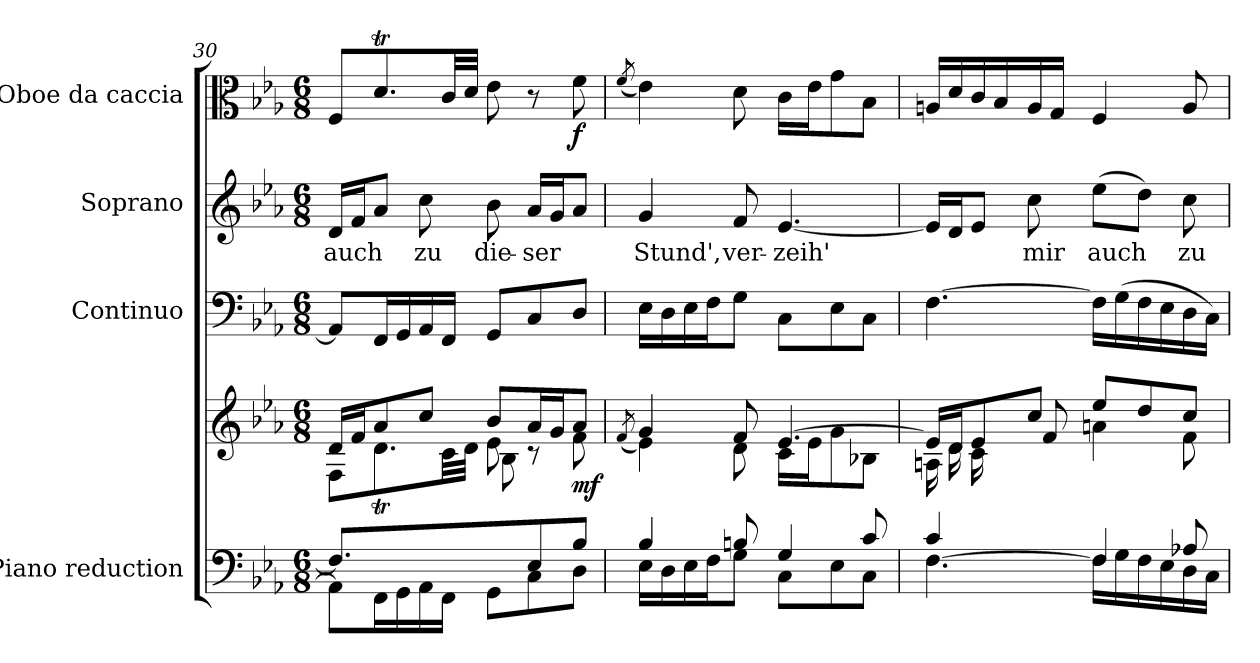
**kern	**kern	**dynam	**kern	**kern	**text	**kern	**dynam
*part4	*part4	*part4	*part3	*part2	*part2	*part1	*part1
*staff5	*staff4	*staff4/5	*staff3	*staff2	*staff2	*staff1	*staff1
*I"Piano reduction	*	*	*I"Continuo	*I"Soprano	*	*I"Oboe da caccia	*
*I'Pno	*	*	*	*	*	*I'Ob	*
*clefF4	*clefG2	*	*clefF4	*clefG2	*	*clefC3	*
*k[b-e-a-]	*k[b-e-a-]	*	*k[b-e-a-]	*k[b-e-a-]	*	*k[b-e-a-]	*
*M6/8	*M6/8	*	*M6/8	*M6/8	*	*M6/8	*
=30	=30	=30	=30	=30	=30	=30	=30
*^	*^	*	*	*	*	*	*
*	*	*	*^	*	*	*	*	*	*
!	!	!	!	!	!	!	!	!LO:LY:b	!	!
4.F/]	8AA-\L]	16d/LL	8F\L	4.ryy	.	8AA-/L]	16d/LL	auch	8F/L	.
.	.	16f/J	.	.	.	.	16f/J	.	.	.
.	16FF\L	8a-/	8.dt\	.	.	16FF/L	8a-/J	.	8.dt/	.
.	16GG\	.	.	.	.	16GG/	.	.	.	.
!	!	!	!	!	!	!	!	!LO:LY:b	!	!
.	16AA-\	8cc/J	.	.	.	16AA-/	8cc\	zu	.	.
.	16FF\JJ	.	32c\LL	.	.	16FF/JJ	.	.	32c/LL	.
.	.	.	32d\JJJ	.	.	.	.	.	32d/JJJ	.
!	!	!	!	!	!	!	!	!LO:LY:b	!	!
8ryy	8GG\L	8b-/L	8e-\	8B-\L	.	8GG/L	8b-\	die-	8e-\	.
!	!	!	!	!	!	!	!	!LO:LY:b	!	!
8E-/	8C\	16a-/L	8r	4ryy	.	8C/	16a-/LL	-ser	8r	.
.	.	16g/J	.	.	.	.	16g/J	.	.	.
!	!	!	!	!	!LO:DY:b	!	!	!	!	!LO:DY:b
8B-/J	8D\J	8a-/J	8f\	.	mf	8D/J	8a-/J	.	8f\	f
*	*	*	*v	*v	*	*	*	*	*	*
=31	=31	=31	=31	=31	=31	=31	=31	=31	=31
.	.	.	(<8qf/	.	.	.	.	(8qf/	.
!	!	!	!	!	!	!	!LO:LY:b	!	!
4B-/	16E-\LL	4g/	4e-\)	.	16E-\LL	4g/	Stund',	4e-\)	.
.	16D\	.	.	.	16D\	.	.	.	.
.	16E-\	.	.	.	16E-\	.	.	.	.
.	16F\J	.	.	.	16F\J	.	.	.	.
!	!	!	!	!	!	!	!LO:LY:b	!	!
8Bn/	8G\J	8f/	8d\	.	8G\J	8f/	ver-	8d\	.
!	!	!	!	!	!	!	!LO:LY:b	!	!
4G/	8C\L	[4.e-/	16c\LL	.	8C\L	[4.e-/	-zeih'	16c\LL	.
.	.	.	16e-\J	.	.	.	.	16e-\J	.
.	8E-\	.	8g\	.	8E-\	.	.	8g\	.
8c/	8C\J	.	8B-X\J	.	8C\J	.	.	8B-\J	.
=32	=32	=32	=32	=32	=32	=32	=32	=32	=32
*	*^	*	*^	*	*	*	*	*	*
8.ryy	4c/	[4.F\	16e-/LL]	16An\LL	4ryy	.	[4.F\	16e-/LL]	.	16An/LL	.
.	.	.	16d/J	16d\	.	.	.	16d/J	.	16d/	.
.	.	.	8e-/	16c\	.	.	.	8e-/J	.	16c/	.
16B-X/	.	.	.	8.ryy	.	.	.	.	.	16B-/	.
!	!	!	!	!	!	!	!	!	!LO:LY:b	!	!
16An/	8ryy	.	8cc/J	.	8f/	.	.	8cc\	mir	16A/	.
16G/JJ	.	.	.	.	.	.	.	.	.	16G/JJ	.
!	!	!	!	!	!	!	!	!	!LO:LY:b	!	!
4.ryy	4F/	16F\LL]	8ee-/L	4an\	4.ryy	.	16F\LL]	(8ee-\L	auch	4F/	.
.	.	16G\	.	.	.	.	(16G\	.	.	.	.
.	.	16F\	8dd/	.	.	.	16F\	8dd\J)	.	.	.
.	.	16E-\	.	.	.	.	16E-\	.	.	.	.
!	!	!	!	!	!	!	!	!	!LO:LY:b	!	!
.	8A-X/	16D\	8cc/J	8f\	.	.	16D\	8cc\	zu	8A/	.
.	.	16C\JJ	.	.	.	.	16C\JJ)	.	.	.	.
*v	*v	*v	*	*	*	*	*	*	*	*	*
*	*v	*v	*v	*	*	*	*	*	*
=	=	=	=	=	=	=	=
*-	*-	*-	*-	*-	*-	*-	*-
